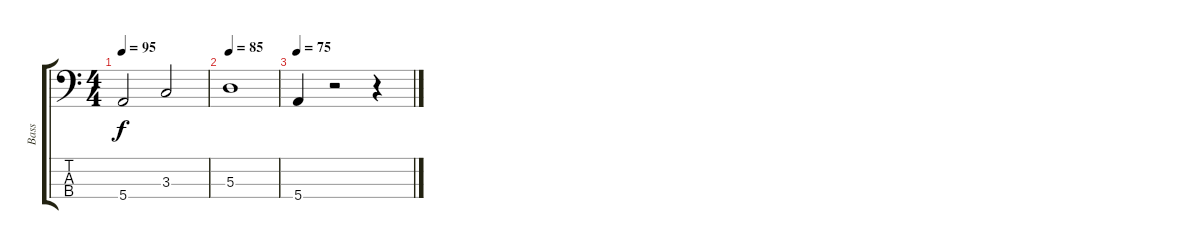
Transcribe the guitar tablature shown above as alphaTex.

\track ("Bass" "Bass") {instrument electricbassfinger}
\staff {score tabs}
\tuning (G2 D2 A1 E1) {hide}
\ts (4 4)
\tempo 95
\clef f4
\ks c
5.4.2{dy f} 3.3.2 |
\tempo 85
5.3.1 |
\tempo 75
5.4.4 r.2 r.4
